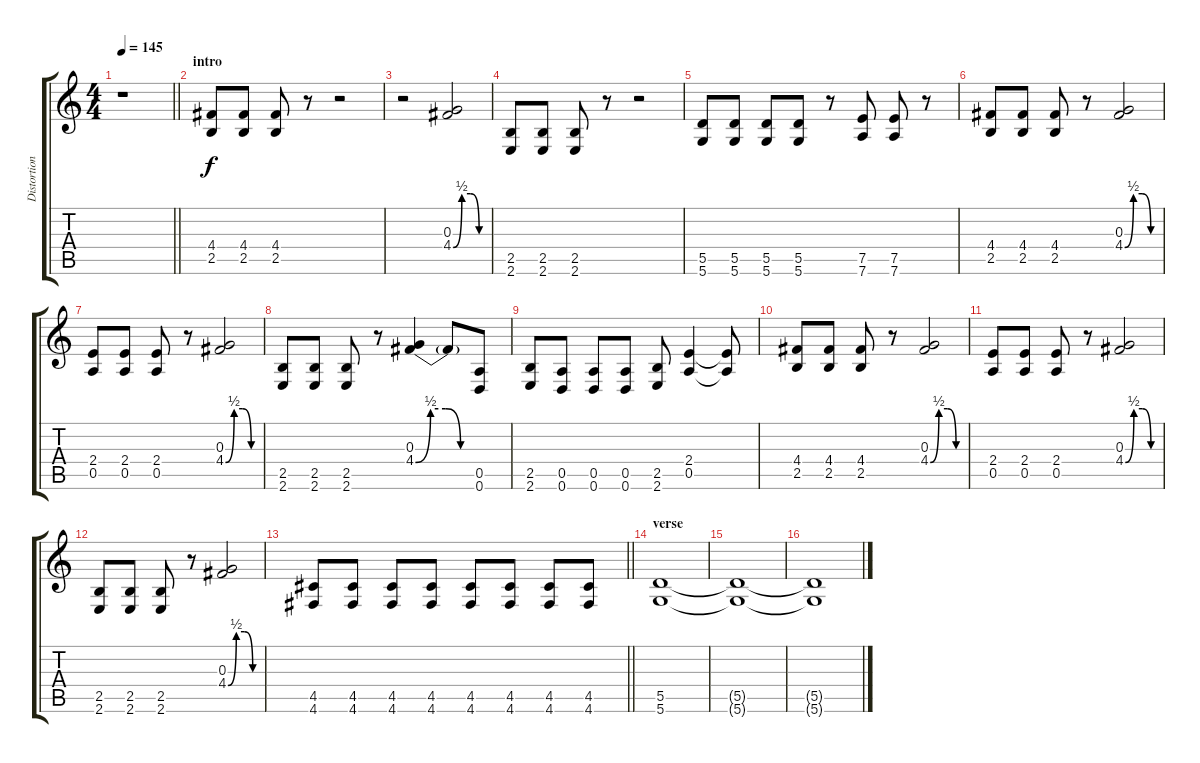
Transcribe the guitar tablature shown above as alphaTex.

\track ("Distortion Gutar" "Distortion") {instrument distortionguitar}
\staff {score tabs}
\tuning (E4 B3 G3 D3 A2 D2) {hide}
\ts (4 4)
\tempo 145
\clef g2
\barLineRight lightlight
\ks c
r.1{dy f instrument distortionguitar} |
\section ("" "intro")
(4.4 2.5).8 (4.4 2.5).8 (4.4 2.5).8 r.8 r.2 |
r.2 (0.3 4.4{be (custom 0 0 15 2 30 2 45 0 60 0)}).2 |
(2.5 2.6).8 (2.5 2.6).8 (2.5 2.6).8 r.8 r.2 |
(5.5 5.6).8 (5.5 5.6).8 (5.5 5.6).8 (5.5 5.6).8 r.8 (7.5 7.6).8 (7.5 7.6).8 r.8 |
(4.4 2.5).8 (4.4 2.5).8 (4.4 2.5).8 r.8 (0.3 4.4{be (custom 0 0 15 2 30 2 45 0 60 0)}).2 |
(2.4 0.5).8 (2.4 0.5).8 (2.4 0.5).8 r.8 (0.3 4.4{be (custom 0 0 15 2 30 2 45 0 60 0)}).2 |
(2.5 2.6).8 (2.5 2.6).8 (2.5 2.6).8 r.8 (0.3 4.4{be (custom 0 0 15 2 30 2 45 0 60 0)}).4 4.4{t}.8 (0.5 0.6).8 |
(2.5 2.6).8 (0.5 0.6).8 (0.5 0.6).8 (0.5 0.6).8 (2.5 2.6).8 (2.4 0.5).4 (2.4{t} 0.5{t}).8 |
(4.4 2.5).8 (4.4 2.5).8 (4.4 2.5).8 r.8 (0.3 4.4{be (custom 0 0 15 2 30 2 45 0 60 0)}).2 |
(2.4 0.5).8 (2.4 0.5).8 (2.4 0.5).8 r.8 (0.3 4.4{be (custom 0 0 15 2 30 2 45 0 60 0)}).2 |
(2.5 2.6).8 (2.5 2.6).8 (2.5 2.6).8 r.8 (0.3 4.4{be (custom 0 0 15 2 30 2 45 0 60 0)}).2 |
\barLineRight lightlight
(4.5 4.6).8 (4.5 4.6).8 (4.5 4.6).8 (4.5 4.6).8 (4.5 4.6).8 (4.5 4.6).8 (4.5 4.6).8 (4.5 4.6).8 |
\section ("" "verse")
(5.5 5.6).1 |
(5.5{t} 5.6{t}).1 |
(5.5{t} 5.6{t}).1
